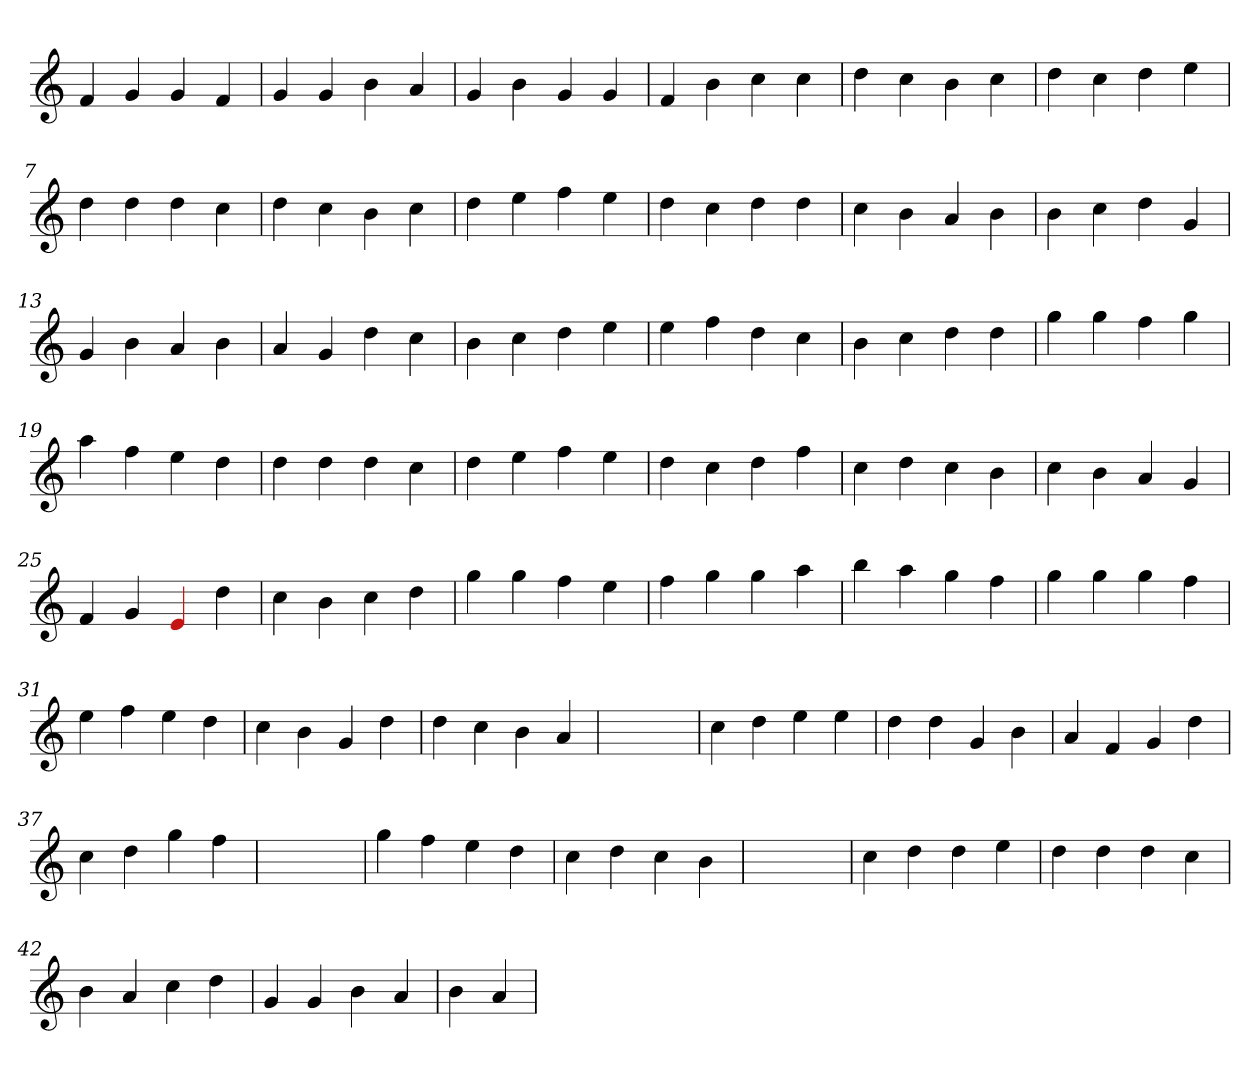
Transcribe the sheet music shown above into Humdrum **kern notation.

**kern
*part1
*staff1
*clefG2
=1
4f
4g
4g
4f
=2
4g
4g
4b
4a
=3
4g
4b
4g
4g
=4
4f
4b
4cc
4cc
=5
4dd
4cc
4b
4cc
=6
4dd
4cc
4dd
4ee
=7
4dd
4dd
4dd
4cc
=8
4dd
4cc
4b
4cc
=9
4dd
4ee
4ff
4ee
=10
4dd
4cc
4dd
4dd
=11
4cc
4b
4a
4b
=12
4b
4cc
4dd
4g
=13
4g
4b
4a
4b
=14
4a
4g
4dd
4cc
=15
4b
4cc
4dd
4ee
=16
4ee
4ff
4dd
4cc
=17
4b
4cc
4dd
4dd
=18
4gg
4gg
4ff
4gg
=19
4aa
4ff
4ee
4dd
=20
4dd
4dd
4dd
4cc
=21
4dd
4ee
4ff
4ee
=22
4dd
4cc
4dd
4ff
=23
4cc
4dd
4cc
4b
=24
4cc
4b
4a
4g
=25
4f
4g
4Re
4dd
=26
4cc
4b
4cc
4dd
=27
4gg
4gg
4ff
4ee
=28
4ff
4gg
4gg
4aa
=29
4bb
4aa
4gg
4ff
=30
4gg
4gg
4gg
4ff
=31
4ee
4ff
4ee
4dd
=32
4cc
4b
4g
4dd
=33
4dd
4cc
4b
4a
=34
1ryy
=34
4cc
4dd
4ee
4ee
=35
4dd
4dd
4g
4b
=36
4a
4f
4g
4dd
=37
4cc
4dd
4gg
4ff
=38
1ryy
=38
4gg
4ff
4ee
4dd
=39
4cc
4dd
4cc
4b
=40
1ryy
=40
4cc
4dd
4dd
4ee
=41
4dd
4dd
4dd
4cc
=42
4b
4a
4cc
4dd
=43
4g
4g
4b
4a
=44
4b
4a
=
*-
